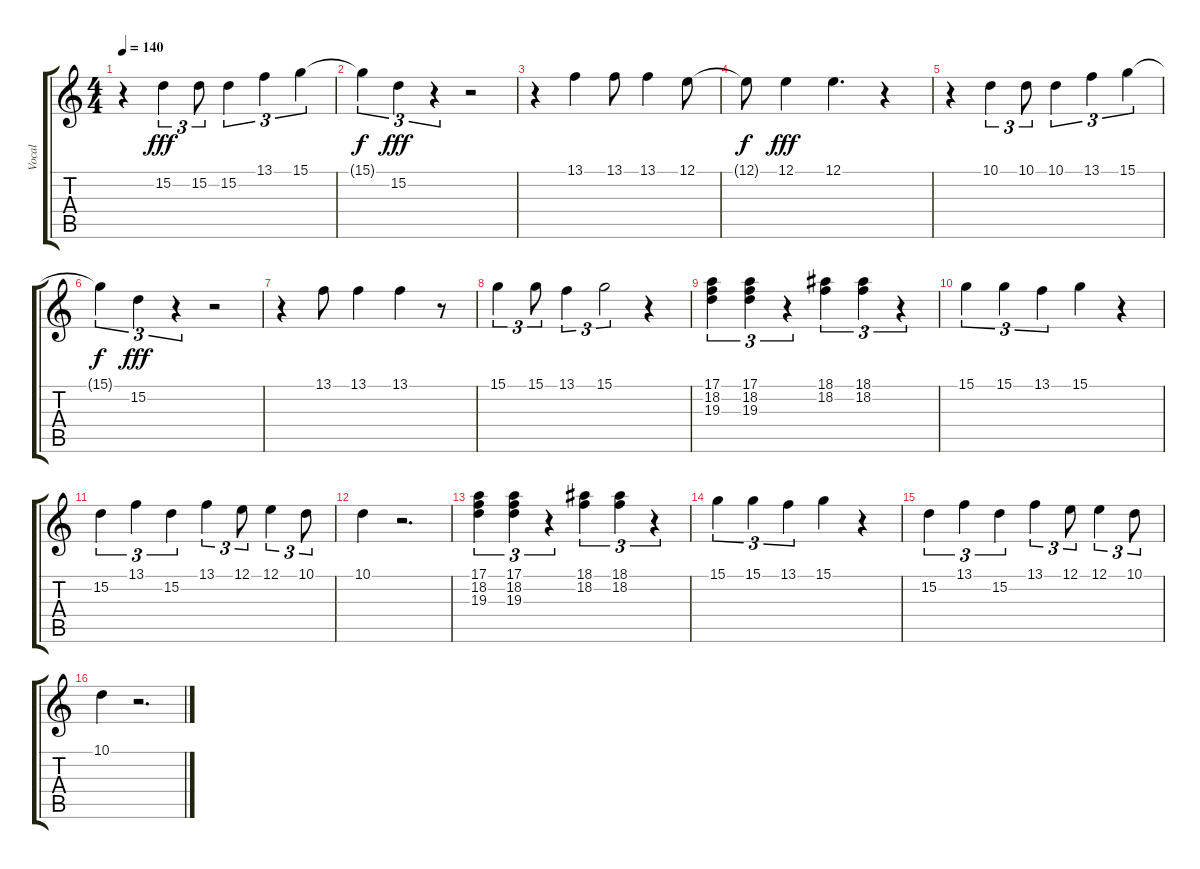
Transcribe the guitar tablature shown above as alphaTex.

\track ("Vocal" "Vocal") {instrument flute}
\staff {score tabs}
\tuning (E4 B3 G3 D3 A2 E2) {hide}
\ts (4 4)
\tempo 140
\clef g2
\ks c
r.4{dy fff} 15.2.4{tu (3 2)} 15.2.8{tu (3 2)} 15.2.4{tu (3 2)} 13.1.4{tu (3 2)} 15.1.4{tu (3 2)} |
15.1{t}.4{tu (3 2) dy f} 15.2.4{tu (3 2) dy fff} r.4{tu (3 2)} r.2 |
r.4 13.1.4 13.1.8 13.1.4 12.1.8 |
12.1{t}.8{dy f} 12.1.4{dy fff} 12.1.4{d} r.4 |
r.4 10.1.4{tu (3 2)} 10.1.8{tu (3 2)} 10.1.4{tu (3 2)} 13.1.4{tu (3 2)} 15.1.4{tu (3 2)} |
15.1{t}.4{tu (3 2) dy f} 15.2.4{tu (3 2) dy fff} r.4{tu (3 2)} r.2 |
r.4 13.1.8 13.1.4 13.1.4 r.8 |
15.1.4{tu (3 2)} 15.1.8{tu (3 2)} 13.1.4{tu (3 2)} 15.1.2{tu (3 2)} r.4 |
(17.1 18.2 19.3).4{tu (3 2)} (17.1 18.2 19.3).4{tu (3 2)} r.4{tu (3 2)} (18.1 18.2).4{tu (3 2)} (18.1 18.2).4{tu (3 2)} r.4{tu (3 2)} |
15.1.4{tu (3 2)} 15.1.4{tu (3 2)} 13.1.4{tu (3 2)} 15.1.4 r.4 |
15.2.4{tu (3 2)} 13.1.4{tu (3 2)} 15.2.4{tu (3 2)} 13.1.4{tu (3 2)} 12.1.8{tu (3 2)} 12.1.4{tu (3 2)} 10.1.8{tu (3 2)} |
10.1.4 r.2{d} |
(17.1 18.2 19.3).4{tu (3 2)} (17.1 18.2 19.3).4{tu (3 2)} r.4{tu (3 2)} (18.1 18.2).4{tu (3 2)} (18.1 18.2).4{tu (3 2)} r.4{tu (3 2)} |
15.1.4{tu (3 2)} 15.1.4{tu (3 2)} 13.1.4{tu (3 2)} 15.1.4 r.4 |
15.2.4{tu (3 2)} 13.1.4{tu (3 2)} 15.2.4{tu (3 2)} 13.1.4{tu (3 2)} 12.1.8{tu (3 2)} 12.1.4{tu (3 2)} 10.1.8{tu (3 2)} |
10.1.4 r.2{d}
